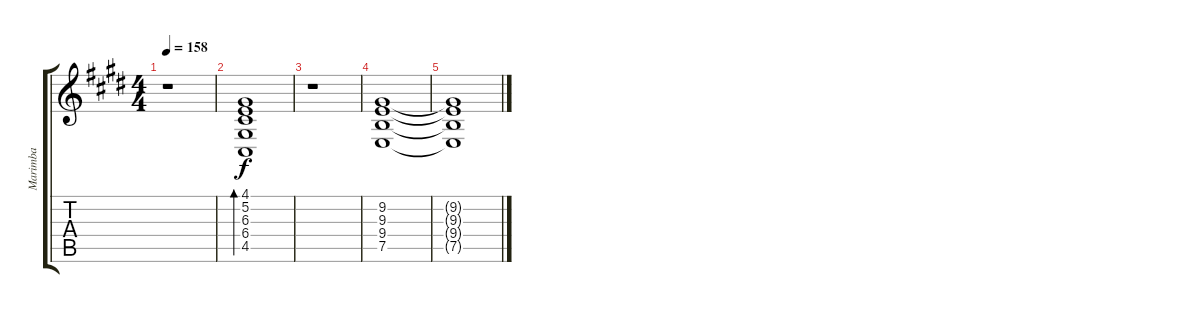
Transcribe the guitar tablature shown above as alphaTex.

\track ("Marimba" "Marimba") {instrument pad1newage}
\staff {score tabs}
\tuning (E4 B3 G3 D3 A2 E2) {hide}
\ts (4 4)
\tempo 158
\clef g2
\ks c#minor
r.1{dy f} |
(4.1 5.2 6.3 6.4 4.5).1{bd 30} |
r.1 |
(9.2 9.3 9.4 7.5).1 |
(9.2{t} 9.3{t} 9.4{t} 7.5{t}).1
